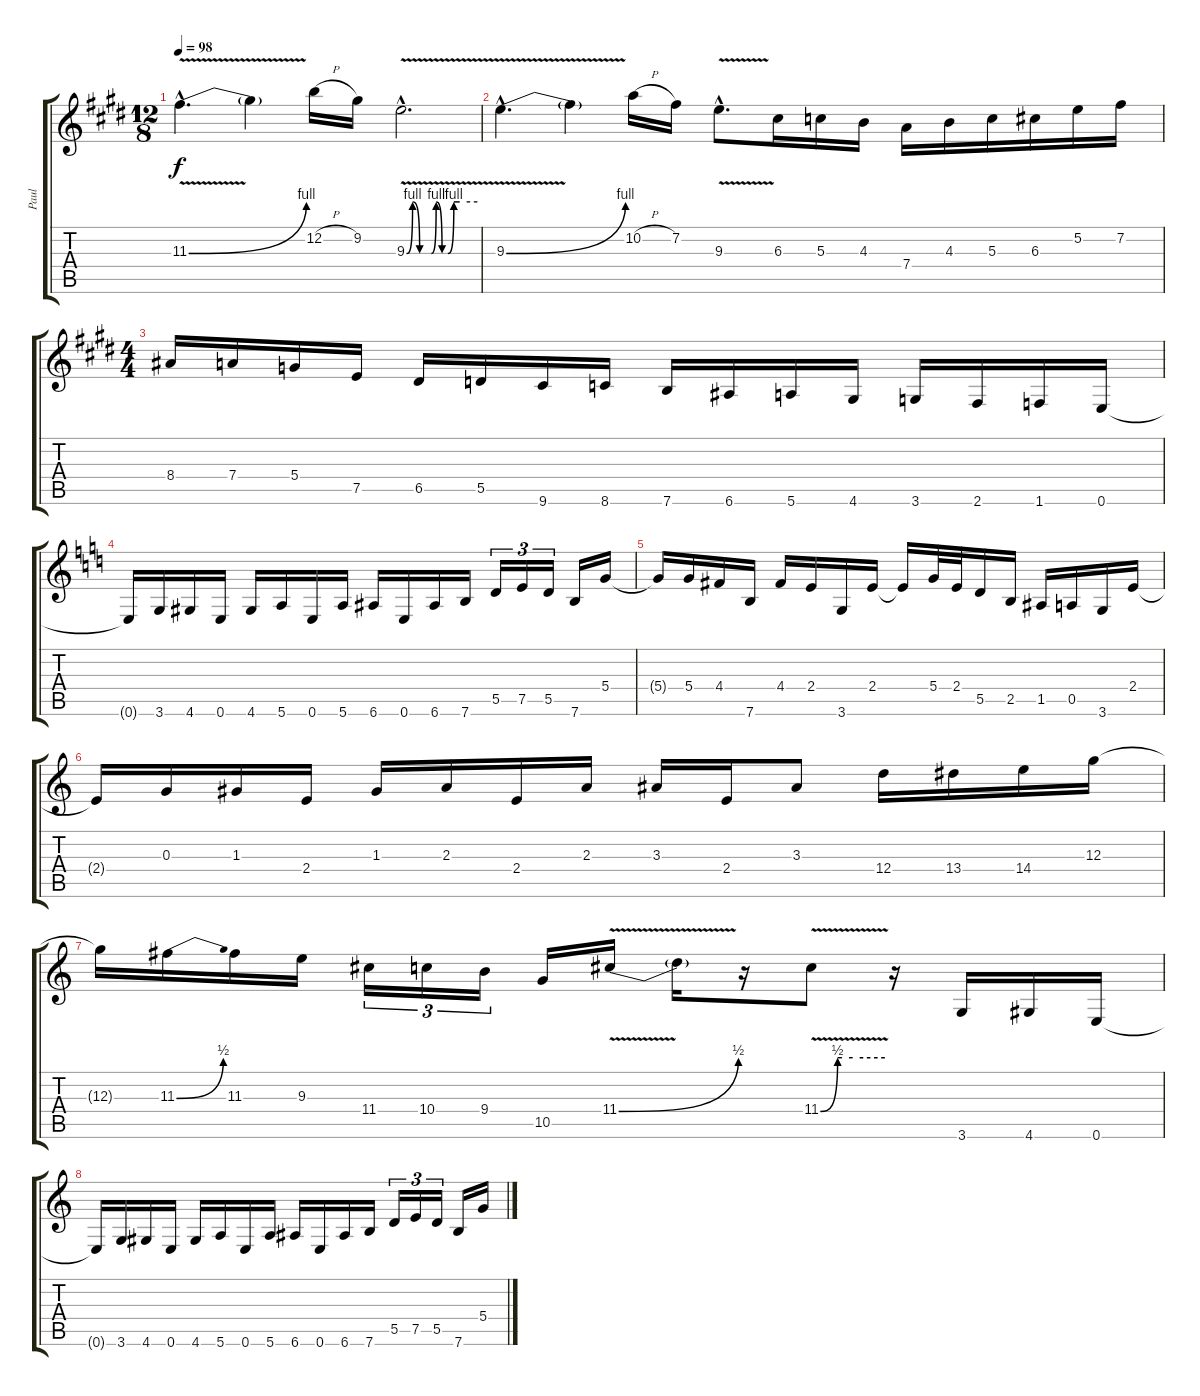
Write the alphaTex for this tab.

\track ("Paul" "Paul") {instrument overdrivenguitar}
\staff {score tabs}
\tuning (E4 B3 G3 D3 A2 E2) {hide}
\ts (12 8)
\tempo 98
\clef g2
\ks e
11.3{be (bend 0 0 60 4) v hac}.4{d dy f} 11.3{t}.4 12.2{h}.16 9.2.16 9.3{be (custom 0 0 5 4 11 0 21 0 25 4 30 0 35 0 40 4 45 4 60 4) v hac}.2{d} |
9.3{be (bend 0 0 60 4) v hac}.4{d} 9.3{t}.4 10.2{h}.16 7.2.16 9.3{v hac}.8{d} 6.3.16 5.3.16 4.3.16 7.4.16 4.3.16 5.3.16 6.3.16 5.2.16 7.2.16 |
\ts (4 4)
8.4.16 7.4.16 5.4.16 7.5.16 6.5.16 5.5.16 9.6.16 8.6.16 7.6.16 6.6.16 5.6.16 4.6.16 3.6.16 2.6.16 1.6.16 0.6.16 |
\ks c
0.6{t}.16 3.6.16 4.6.16 0.6.16 4.6.16 5.6.16 0.6.16 5.6.16 6.6.16 0.6.16 6.6.16 7.6.16 5.5.16{tu (3 2)} 7.5.16{tu (3 2)} 5.5.16{tu (3 2)} 7.6.16 5.4.16 |
5.4{t}.16 5.4.16 4.4.16 7.6.16 4.4.16 2.4.16 3.6.16 2.4.16 2.4{t}.16 5.4.32 2.4.32 5.5.16 2.5.16 1.5.16 0.5.16 3.6.16 2.4.16 |
2.4{t}.16 0.3.16 1.3.16 2.4.16 1.3.16 2.3.16 2.4.16 2.3.16 3.3.16 2.4.16 3.3.8 12.4.16 13.4.16 14.4.16 12.3.16 |
12.3{t}.16 11.3{be (bend 0 0 60 2)}.16 11.3.16 9.3.16 11.4.16{tu (3 2)} 10.4.16{tu (3 2)} 9.4.16{tu (3 2)} 10.5.16 11.4{be (bend 0 0 60 2) v}.16 11.4{t}.16 r.16 11.4{be (custom 0 0 16 2 20 2 30 2 60 2) v}.8 r.16 3.6.16 4.6.16 0.6.16 |
0.6{t}.16 3.6.16 4.6.16 0.6.16 4.6.16 5.6.16 0.6.16 5.6.16 6.6.16 0.6.16 6.6.16 7.6.16 5.5.16{tu (3 2)} 7.5.16{tu (3 2)} 5.5.16{tu (3 2)} 7.6.16 5.4.16
